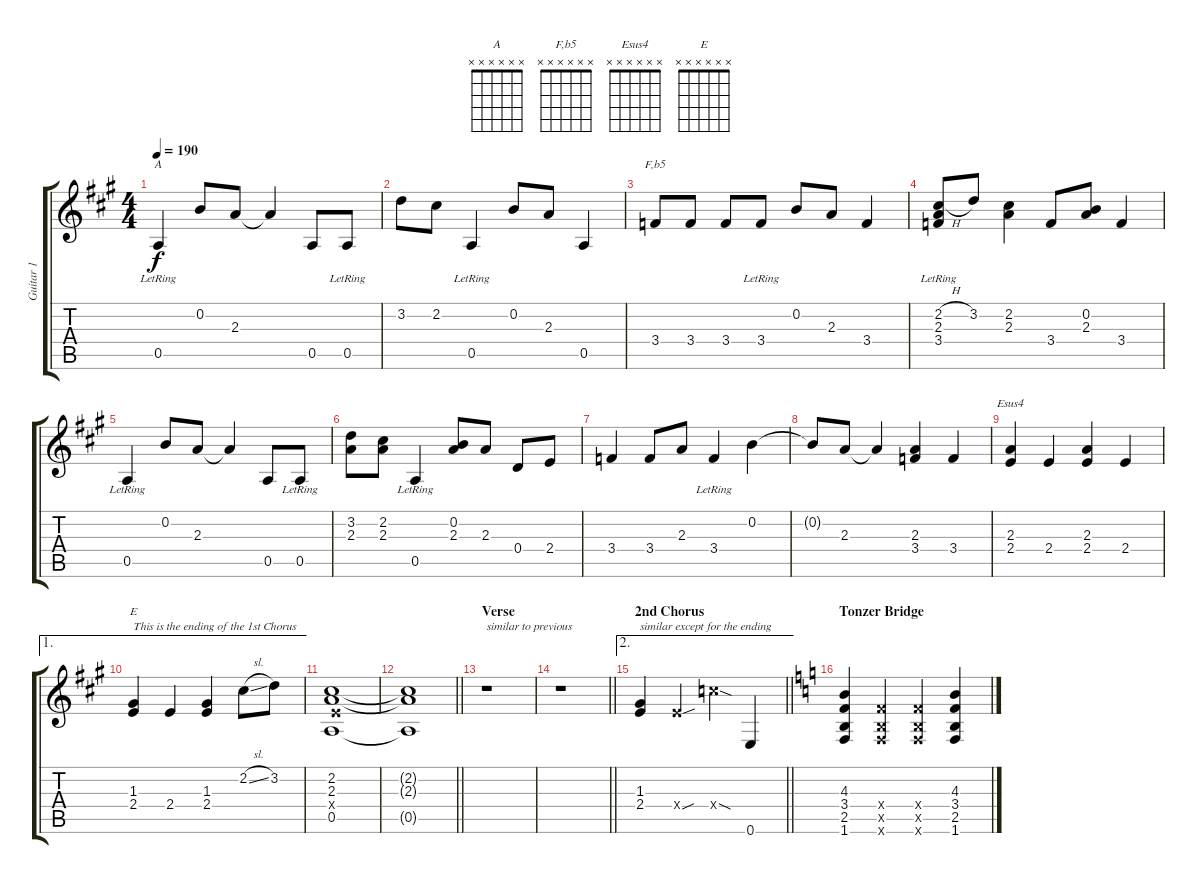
\track ("Guitar 1" "Guitar 1") {instrument overdrivenguitar}
\staff {score tabs}
\tuning (E4 B3 G3 D3 A2 E2) {hide}
\chord ("A" x x x x x x)
\chord ("F,b5" x x x x x x)
\chord ("Esus4" x x x x x x)
\chord ("E" x x x x x x)
\ts (4 4)
\tempo 190
\clef g2
\ks a
0.5{lr}.4{ch "A" dy f} 0.2.8 2.3.8 2.3{t}.4 0.5.8 0.5{lr}.8 |
3.2.8 2.2.8 0.5{lr}.4 0.2.8 2.3.8 0.5.4 |
3.4.8{ch "F,b5"} 3.4.8 3.4.8 3.4{lr}.8 0.2.8 2.3.8 3.4.4 |
(2.2{h} 2.3 3.4{lr}).8 3.2.8 (2.2 2.3).4 3.4.8 (0.2 2.3).8 3.4.4 |
0.5{lr}.4 0.2.8 2.3.8 2.3{t}.4 0.5.8 0.5{lr}.8 |
(3.2 2.3).8 (2.2 2.3).8 0.5{lr}.4 (0.2 2.3).8 2.3.8 0.4.8 2.4.8 |
3.4.4 3.4.8 2.3.8 3.4{lr}.4 0.2.4 |
0.2{t}.8 2.3.8 2.3{t}.4 (2.3 3.4).4 3.4.4 |
(2.3 2.4).4{ch "Esus4"} 2.4.4 (2.3 2.4).4 2.4.4 |
\ae 1
(1.3 2.4).4{ch "E" txt "This is the ending of the 1st Chorus"} 2.4.4 (1.3 2.4).4 2.2{sl}.8 3.2.8 |
(2.2 2.3 2.4{x} 0.5).1 |
\barLineRight lightlight
(2.2{t} 2.3{t} 0.5{t}).1 |
\section ("" "Verse")
r.1{txt "similar to previous"} |
\barLineRight lightlight
r.1 |
\ae 2
\section ("" "2nd Chorus")
\barLineRight lightlight
(1.3 2.4).4{txt "similar except for the ending" instrument overdrivenguitar} 2.4{sou x}.4 10.4{sod x}.4 0.6.4 |
\section ("" "Tonzer Bridge")
\ks aminor
(4.3 3.4 2.5 1.6).4 (3.4{x} 2.5{x} 1.6{x}).4 (3.4{x} 2.5{x} 1.6{x}).4 (4.3 3.4 2.5 1.6).4
